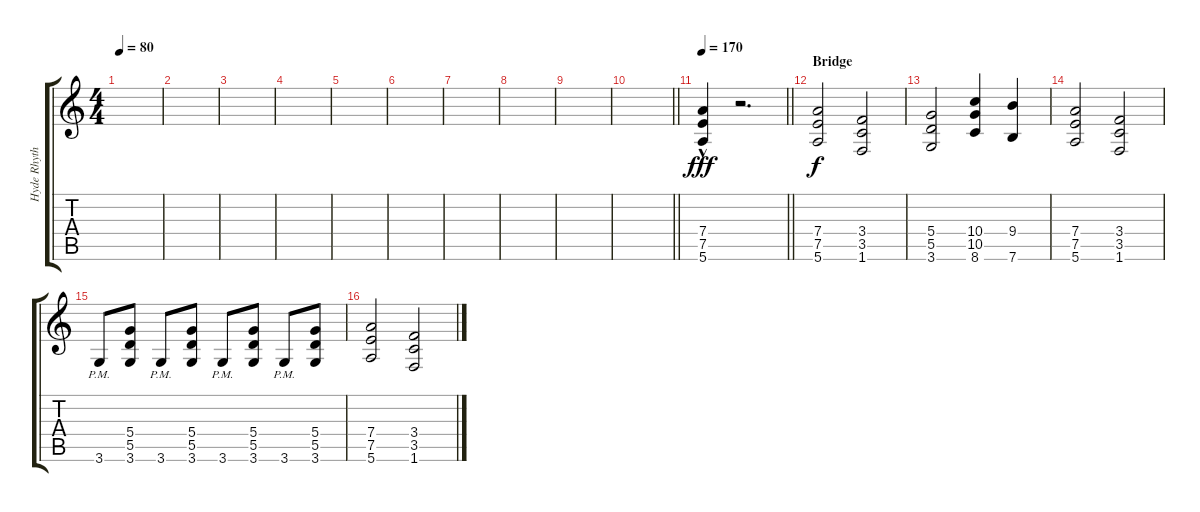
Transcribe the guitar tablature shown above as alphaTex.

\track ("Hyde Rhythm" "Hyde Rhyth") {instrument overdrivenguitar}
\staff {score tabs}
\tuning (E4 B3 G3 D3 A2 E2) {hide}
\ts (4 4)
\tempo 80
\clef g2
\ks c
|
|
|
|
|
|
|
|
|
\barLineRight lightlight
|
\tempo 170
\barLineRight lightlight
(7.4{hac} 7.5{hac} 5.6{hac}).4{dy fff} r.2{d} |
\section ("" "Bridge")
(7.4 7.5 5.6).2{dy f} (3.4 3.5 1.6).2 |
(5.4 5.5 3.6).2 (10.4 10.5 8.6).4 (9.4 7.6).4 |
(7.4 7.5 5.6).2 (3.4 3.5 1.6).2 |
3.6{pm}.8 (5.4 5.5 3.6).8 3.6{pm}.8 (5.4 5.5 3.6).8 3.6{pm}.8 (5.4 5.5 3.6).8 3.6{pm}.8 (5.4 5.5 3.6).8 |
(7.4 7.5 5.6).2 (3.4 3.5 1.6).2
